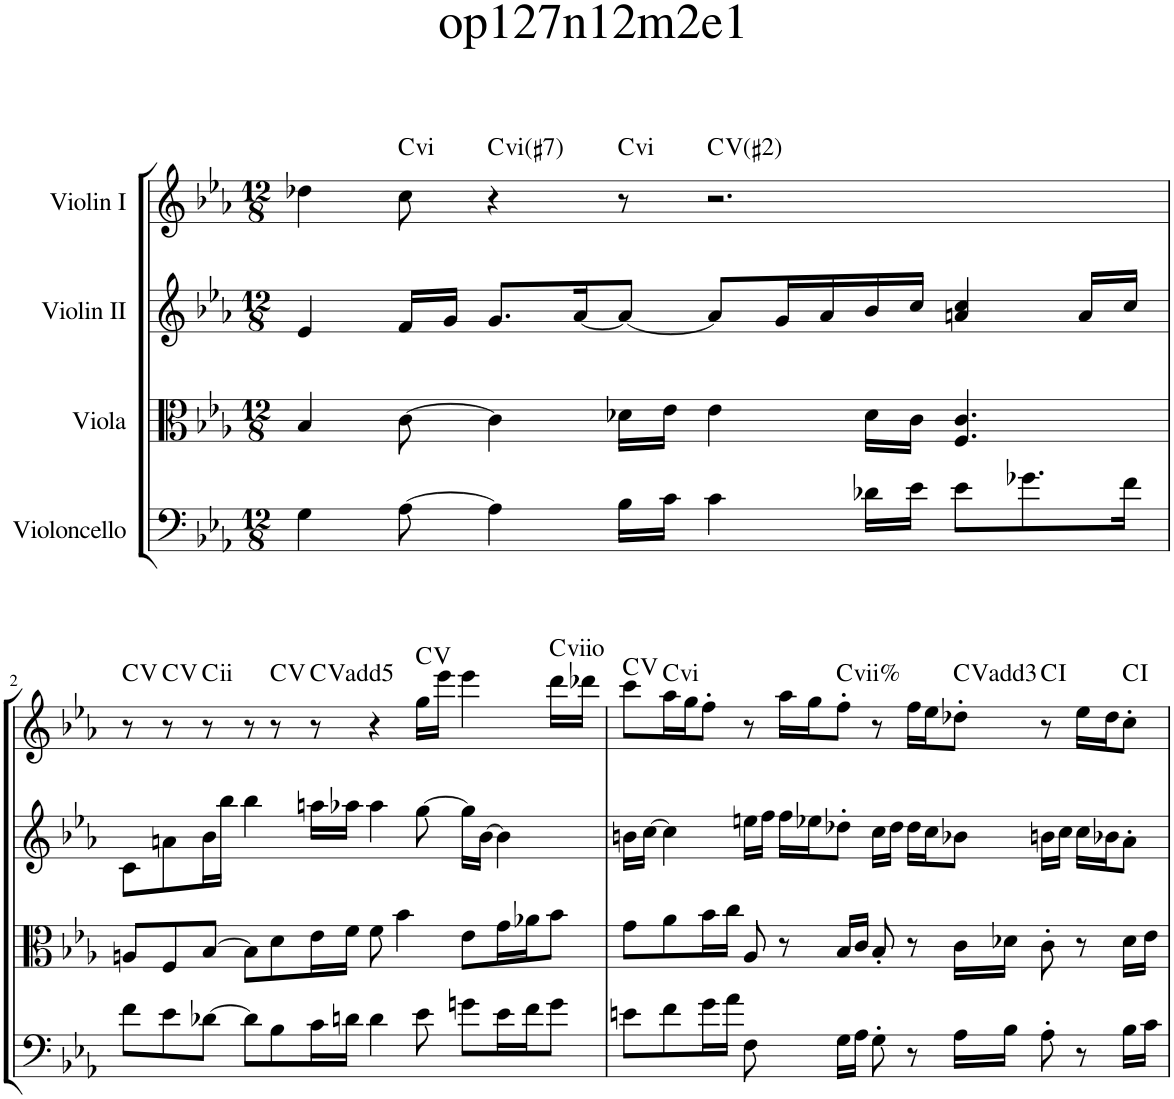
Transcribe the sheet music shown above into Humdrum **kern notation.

**kern	**kern	**kern	**kern	**harte
*part4	*part3	*part2	*part1	*part1
*staff4	*staff3	*staff2	*staff1	*
*I"Violoncello	*I"Viola	*I"Violin II	*I"Violin I	*
*I'Vc	*I'Vla	*I'Vln	*I'Vln	*
*clefF4	*clefC3	*clefG2	*clefG2	*
*k[b-e-a-]	*k[b-e-a-]	*k[b-e-a-]	*k[b-e-a-]	*
*M12/8	*M12/8	*M12/8	*M12/8	*
=1	=1	=1	=1	=1
4G\	4B-/	4e-/	4dd-X\	.
!	!	!	!	!LO:H:kt=vi
[8A-\	[8c\	16f/LL	8cc\	.
.	.	16g/JJ	.	.
!	!	!	!	!LO:H:kt=vi
4A-\]	4c\]	8.g/L	4r	.
.	.	[16a-/K	.	.
!	!	!	!	!LO:H:kt=vi
16B-\LL	16d-X\LL	8a-/J_	8r	.
16c\JJ	16e-\JJ	.	.	.
4c\	4e-\	8a-/L]	2.r	C:maj(2)
.	.	16g/L	.	.
.	.	16a-/	.	.
16d-X\LL	16d-\LL	16b-/	.	.
16e-\JJ	16c\JJ	16cc/JJ	.	.
8e-\L	4.F/ 4.c/	4an/ 4cc/	.	.
8.g-X\	.	.	.	.
.	.	16a/LL	.	.
16f\Jk	.	16cc/JJ	.	.
!!LO:LB:g=z
=2	=2	=2	=2	=2
8f\L	8An/L	8c\L	8r	C:maj
8e-\	8F/	8an\	8r	C:maj
!	!	!	!	!LO:H:kt=ii
[8d-X\J	[8B-/J	16b-\L	8r	.
.	.	16bb-\JJ	.	.
8d-\L]	8B-\L]	4bb-\	8r	.
8B-\	8d\	.	8r	C:maj
!	!	!	!	!LO:H:kt=5
16c\L	16e-\L	16aan\LL	8r	C:(1,5)
16dn\JJ	16f\JJ	16aa-X\JJ	.	.
4d\	8f\	4aa-\	4r	.
.	4b-\	.	.	.
8e-\	.	[8gg\	16gg\LL	C:maj
.	.	.	16eee-\JJ	.
8gn\L	8e-\L	16gg\LL]	4eee-\	.
.	.	[16b-\JJ	.	.
16e-\L	16g\L	4b-\]	.	.
16f\J	16a-X\J	.	.	.
!	!	!	!	!LO:H:kt=viio
8g\J	8b-\J	.	16ddd\LL	.
.	.	.	16ddd-X\JJ	.
=3	=3	=3	=3	=3
8en\L	8g\L	16bn\LL	8ccc\L	C:maj
.	.	[16cc\JJ	.	.
!	!	!	!	!LO:H:kt=vi
8f\	8a-\	4cc\]	16aa-\L	.
.	.	.	16gg\J	.
16g\L	16b-\L	.	8ff'\J	.
16a-\JJ	16cc\JJ	.	.	.
8F\	8A-/	16een\LL	8r	.
.	.	16ff\JJ	.	.
8ryy	8r	16ff\LL	16aa-\LL	.
.	.	16ee-X\J	16gg\J	.
!	!	!	!	!LO:H:kt=vii%
16G\LL	16B-/LL	8dd-X'\J	8ff'\J	.
16A-\JJ	16c/JJ	.	.	.
8G'\	8B-'/	16cc\LL	8r	.
.	.	16dd-\JJ	.	.
8r	8r	16dd-\LL	16ff\LL	.
.	.	16cc\J	16ee-\J	.
!	!	!	!	!LO:H:kt=3
16A-\LL	16c\LL	8b-X\J	8dd-X'\J	C:maj
16B-\JJ	16d-X\JJ	.	.	.
8A-'\	8c'\	16bn\LL	8r	C:maj
.	.	16cc\JJ	.	.
8r	8r	16cc\LL	16ee-\LL	.
.	.	16b-X\J	16dd-\J	.
16B-\LL	16d-\LL	8a-'\J	8cc'\J	C:maj
16c\JJ	16e-\JJ	.	.	.
=	=	=	=	=
*-	*-	*-	*-	*-
